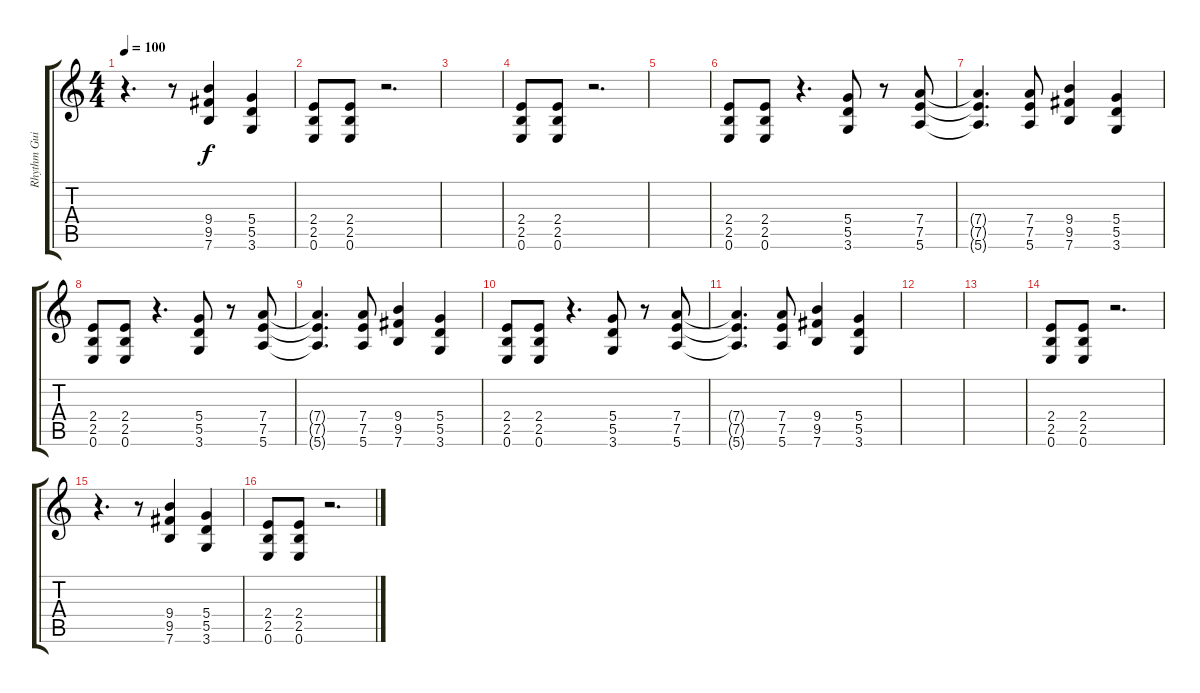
\track ("Rhythm Guitar" "Rhythm Gui") {instrument overdrivenguitar}
\staff {score tabs}
\tuning (E4 B3 G3 D3 A2 E2) {hide}
\ts (4 4)
\tempo 100
\clef g2
\ks c
r.4{d dy f} r.8 (9.4 9.5 7.6).4 (5.4 5.5 3.6).4 |
(2.4 2.5 0.6).8 (2.4 2.5 0.6).8 r.2{d} |
|
(2.4 2.5 0.6).8 (2.4 2.5 0.6).8 r.2{d} |
|
(2.4 2.5 0.6).8 (2.4 2.5 0.6).8 r.4{d} (5.4 5.5 3.6).8 r.8 (7.4 7.5 5.6).8 |
(7.4{t} 7.5{t} 5.6{t}).4{d} (7.4 7.5 5.6).8 (9.4 9.5 7.6).4 (5.4 5.5 3.6).4 |
(2.4 2.5 0.6).8 (2.4 2.5 0.6).8 r.4{d} (5.4 5.5 3.6).8 r.8 (7.4 7.5 5.6).8 |
(7.4{t} 7.5{t} 5.6{t}).4{d} (7.4 7.5 5.6).8 (9.4 9.5 7.6).4 (5.4 5.5 3.6).4 |
(2.4 2.5 0.6).8 (2.4 2.5 0.6).8 r.4{d} (5.4 5.5 3.6).8 r.8 (7.4 7.5 5.6).8 |
(7.4{t} 7.5{t} 5.6{t}).4{d} (7.4 7.5 5.6).8 (9.4 9.5 7.6).4 (5.4 5.5 3.6).4 |
|
|
(2.4 2.5 0.6).8 (2.4 2.5 0.6).8 r.2{d} |
r.4{d} r.8 (9.4 9.5 7.6).4 (5.4 5.5 3.6).4 |
(2.4 2.5 0.6).8 (2.4 2.5 0.6).8 r.2{d}
